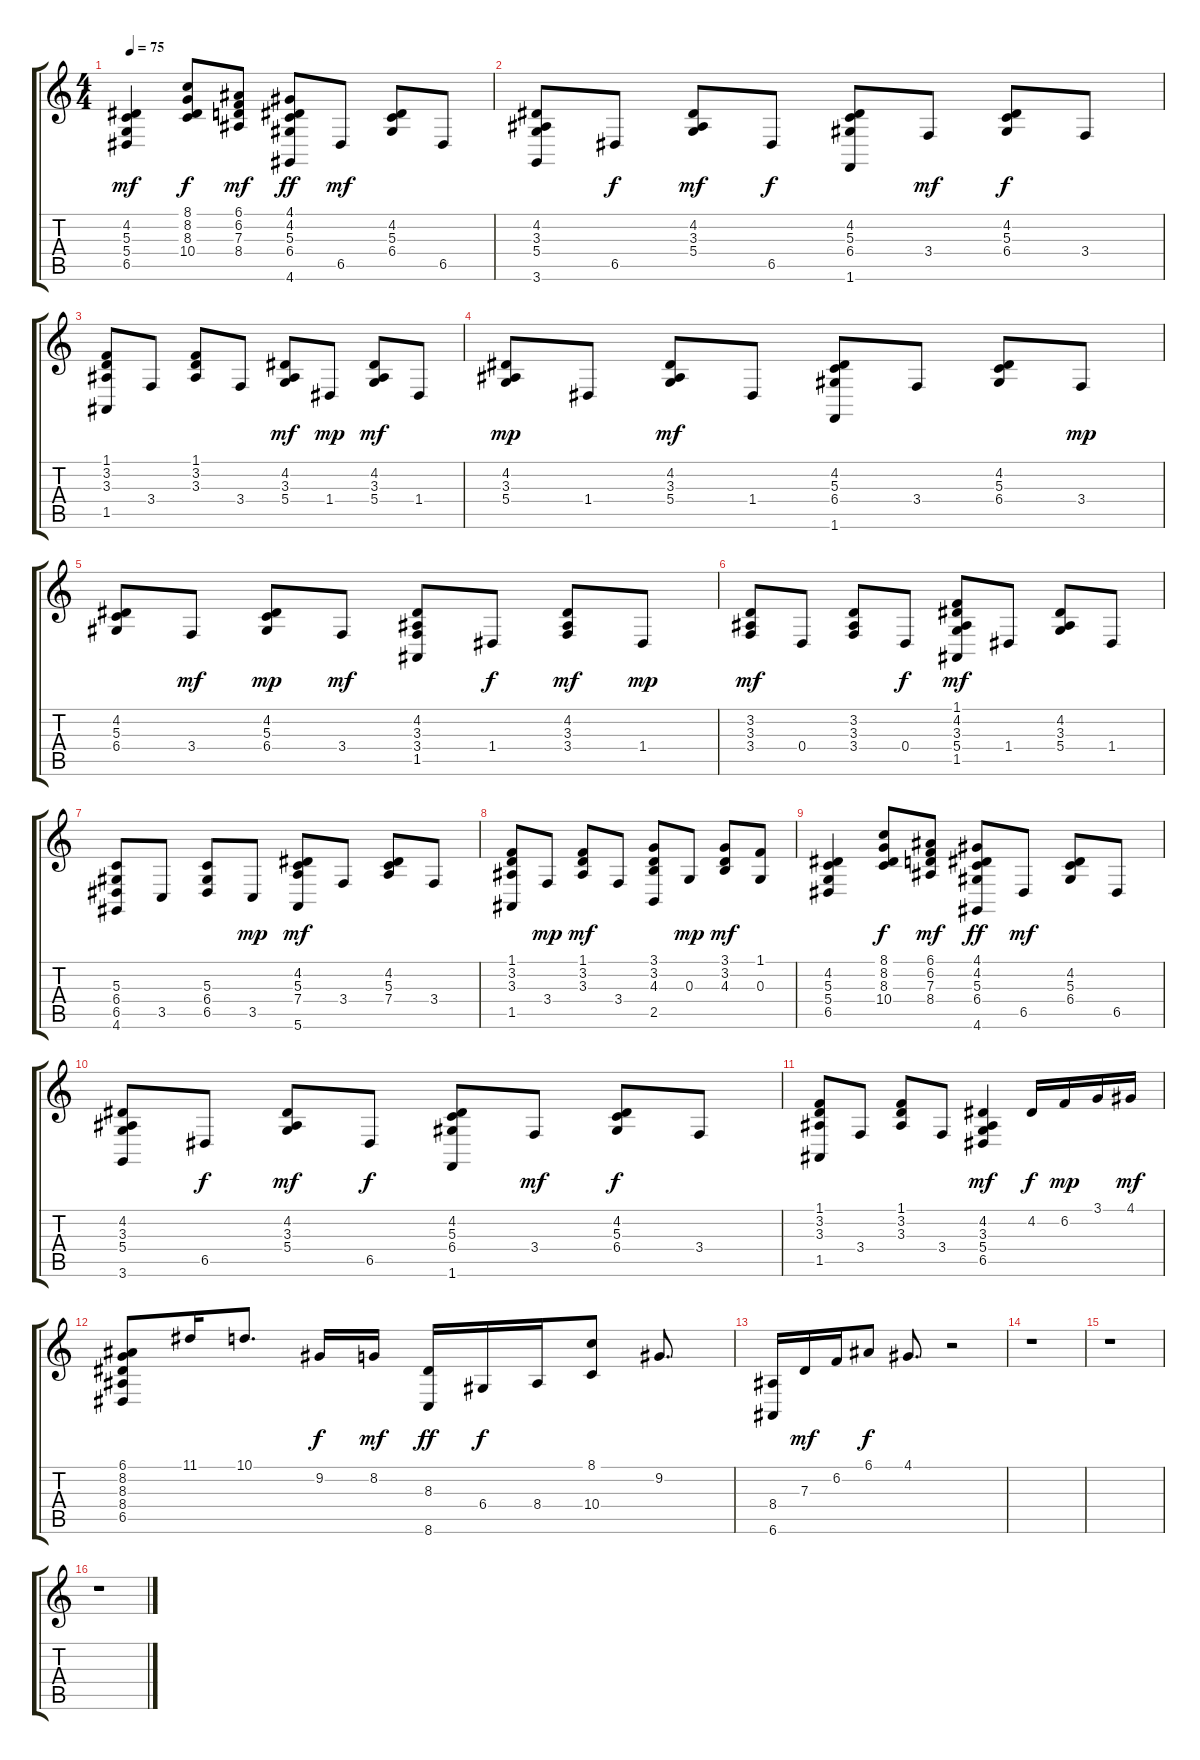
\track "" {instrument electricgrandpiano}
\staff {score tabs}
\tuning (E4 B3 G3 D3 A2 E2) {hide}
\ts (4 4)
\tempo 75
\clef g2
\ks c
(4.2 5.3 5.4 6.5).4{dy mf} (8.1 8.2 8.3 10.4).8{dy f} (6.1 6.2 7.3 8.4).8{dy mf} (4.1 4.2 5.3 6.4 4.6).8{dy ff} 6.5.8{dy mf} (4.2 5.3 6.4).8 6.5.8 |
(4.2 3.3 5.4 3.6).8 6.5.8{dy f} (4.2 3.3 5.4).8{dy mf} 6.5.8{dy f} (4.2 5.3 6.4 1.6).8 3.4.8{dy mf} (4.2 5.3 6.4).8{dy f} 3.4.8 |
(1.1 3.2 3.3 1.5).8 3.4.8 (1.1 3.2 3.3).8 3.4.8 (4.2 3.3 5.4).8{dy mf} 1.4.8{dy mp} (4.2 3.3 5.4).8{dy mf} 1.4.8 |
(4.2 3.3 5.4).8{dy mp} 1.4.8 (4.2 3.3 5.4).8{dy mf} 1.4.8 (4.2 5.3 6.4 1.6).8 3.4.8 (4.2 5.3 6.4).8 3.4.8{dy mp} |
(4.2 5.3 6.4).8 3.4.8{dy mf} (4.2 5.3 6.4).8{dy mp} 3.4.8{dy mf} (4.2 3.3 3.4 1.5).8 1.4.8{dy f} (4.2 3.3 3.4).8{dy mf} 1.4.8{dy mp} |
(3.2 3.3 3.4).8{dy mf} 0.4.8 (3.2 3.3 3.4).8 0.4.8{dy f} (1.1 4.2 3.3 5.4 1.5).8{dy mf} 1.4.8 (4.2 3.3 5.4).8 1.4.8 |
(5.3 6.4 6.5 4.6).8 3.5.8 (5.3 6.4 6.5).8 3.5.8{dy mp} (4.2 5.3 7.4 5.6).8{dy mf} 3.4.8 (4.2 5.3 7.4).8 3.4.8 |
(1.1 3.2 3.3 1.5).8 3.4.8{dy mp} (1.1 3.2 3.3).8{dy mf} 3.4.8 (3.1 3.2 4.3 2.5).8 0.3.8{dy mp} (3.1 3.2 4.3).8{dy mf} (1.1 0.3).8 |
(4.2 5.3 5.4 6.5).4 (8.1 8.2 8.3 10.4).8{dy f} (6.1 6.2 7.3 8.4).8{dy mf} (4.1 4.2 5.3 6.4 4.6).8{dy ff} 6.5.8{dy mf} (4.2 5.3 6.4).8 6.5.8 |
(4.2 3.3 5.4 3.6).8 6.5.8{dy f} (4.2 3.3 5.4).8{dy mf} 6.5.8{dy f} (4.2 5.3 6.4 1.6).8 3.4.8{dy mf} (4.2 5.3 6.4).8{dy f} 3.4.8 |
(1.1 3.2 3.3 1.5).8 3.4.8 (1.1 3.2 3.3).8 3.4.8 (4.2 3.3 5.4 6.5).4{dy mf} 4.2.16{dy f} 6.2.16{dy mp} 3.1.16 4.1.16{dy mf} |
(6.1 8.2 8.3 8.4 6.5).8 11.1.16 10.1.8{d} 9.2.16{dy f} 8.2.16{dy mf} (8.3 8.6).16{dy ff} 6.4.16{dy f} 8.4.16 (8.1 10.4).8 9.2.8{d} |
(8.4 6.6).16 7.3.16{dy mf} 6.2.16 6.1.8{dy f} 4.1.8{d} r.2 |
r.1 |
r.1 |
r.1
